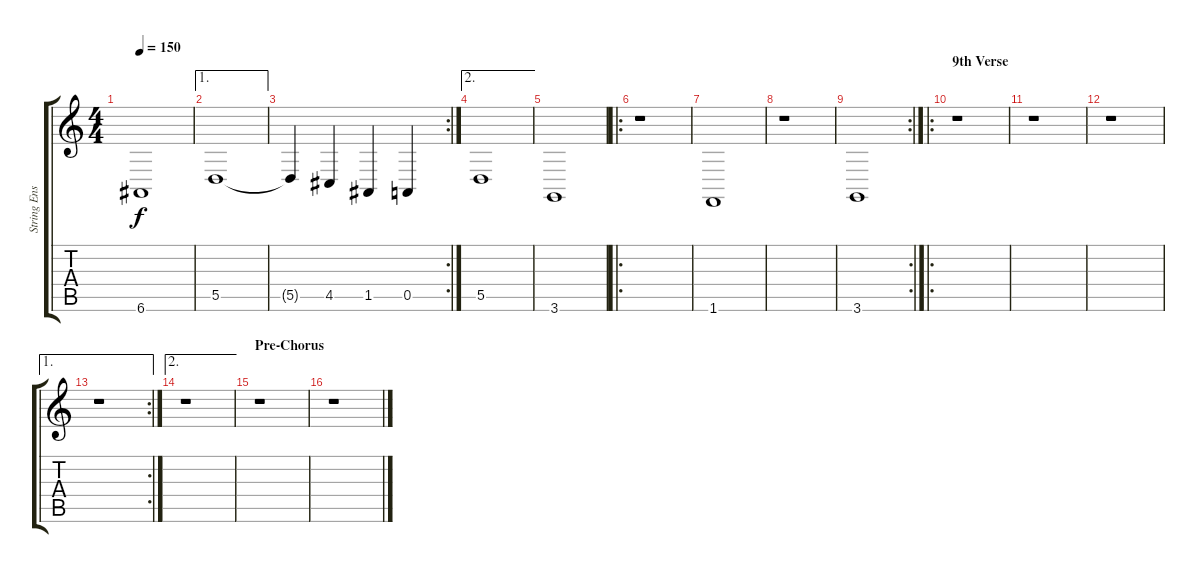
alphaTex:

\track ("String Ensemble V" "String Ens") {instrument stringensemble1}
\staff {score tabs}
\tuning (E4 B3 G3 D3 A2 E2) {hide}
\ts (4 4)
\tempo 150
\clef g2
\ks c
6.6{t}.1{dy f} |
\ae 1
5.5.1 |
\rc 2
5.5{t}.4 4.5.4 1.5.4 0.5.4 |
\ae 2
5.5.1 |
3.6.1 |
\ro
r.1 |
1.6.1 |
r.1 |
\rc 2
3.6.1 |
\ro
\section ("" "9th Verse")
r.1 |
r.1 |
r.1 |
\ae 1
\rc 2
r.1 |
\ae 2
r.1 |
\section ("" "Pre-Chorus")
r.1 |
r.1
